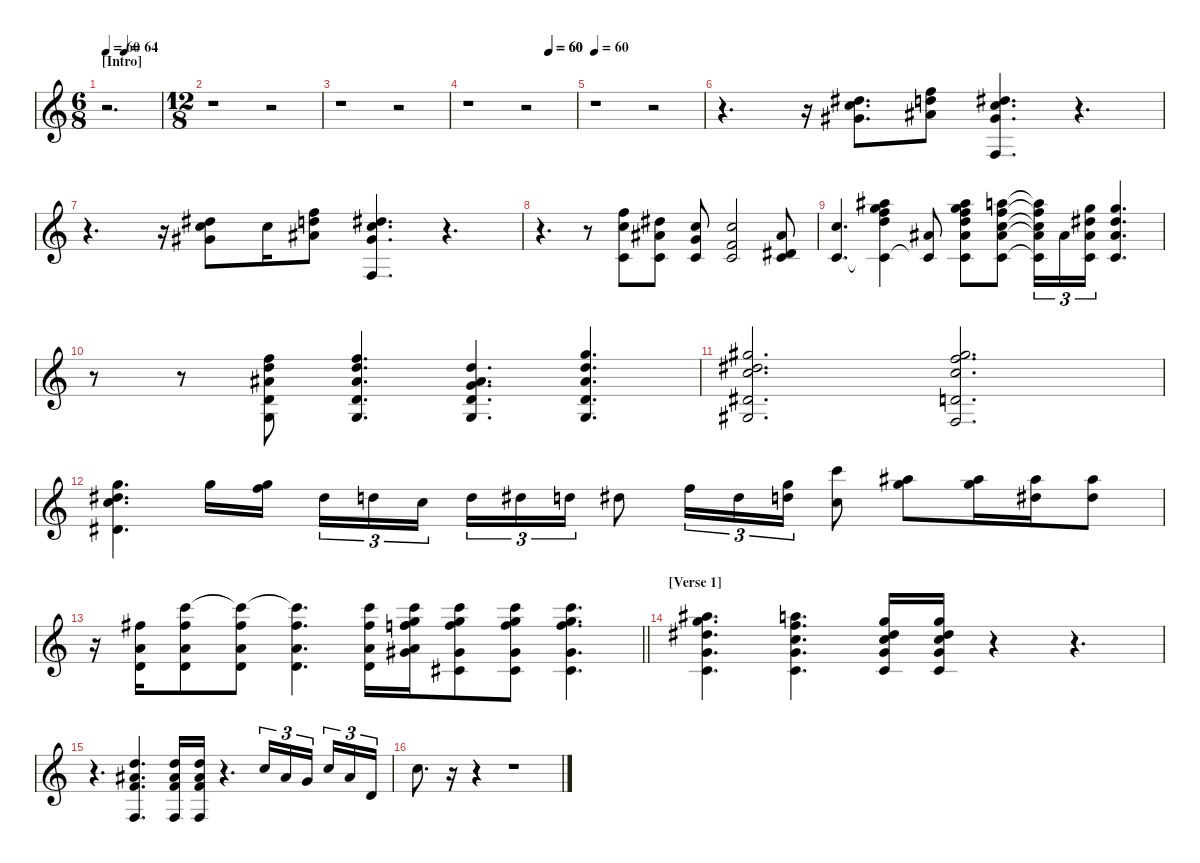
\defaultSystemsLayout 4
\hideDynamics
\bracketExtendMode nobrackets
\singleTrackTrackNamePolicy hidden
\multiTrackTrackNamePolicy hidden
\otherSystemsTrackNameOrientation horizontal
\track ("Keyboard" "org.") {instrument drawbarorgan}
\staff {score}
\tuning (E5 B4 G4 D4 A3 E3)
\ts (6 8)
\beaming (8 3 3)
\section ("" "[Intro]")
\tempo 60
\tempo (64 0.333233)
\clef g2
\ks c
r.2{d dy f instrument drawbarorgan beam Down} |
\ts (12 8)
\beaming (8 3 3 3 3)
r.1{beam Down} r.2{beam Down} |
r.1{beam Down} r.2{beam Down} |
\tempo (60 0.7499)
\tempo (60 0.75)
r.1{beam Down} r.2{beam Down} |
\tempo 60
r.1{beam Down} r.2{beam Down} |
r.4{d beam Down} r.16{beam Down} (4.2{acc #} 5.3 6.4{acc #}).8{d beam Down} (6.2 7.3 8.4{acc #}).8{beam Down} (4.2{acc #} 5.3 6.4{acc #} 1.6).4{d beam Up} r.4{d beam Up} |
r.4{d beam Down} r.16{beam Down} (4.2{acc #} 5.3 6.4{acc #}).8{dy p beam Down} 1.2.16{beam Down} (1.1 3.2 3.3{acc #}).8{dy mf beam Down} (4.2{acc #} 5.3 6.4{acc #} 1.6).4{d dy f beam Up} r.4{d beam Up} |
r.4{d beam Down} r.8{beam Down} (1.1 1.2 3.5).8{beam Up} (4.2{acc #} 3.3{acc #} 3.5).8{beam Up} (1.2 0.3 3.5).8{beam Up} (1.2 3.4 3.5).2{beam Up} (3.3{acc #} 1.4{acc #} 3.5).8{beam Up} |
(1.2 3.5).4{d beam Up} (6.1{acc #} 8.2 10.3 12.4 3.5{t}).4{beam Down} (3.3{acc #} 3.5{t}).8{beam Up} (6.1{acc #} 8.2 10.3 12.4 13.5{acc #} 8.6).8{beam Down} (5.1 6.2 5.3 8.4{acc #} 3.5).8{beam Down} (5.1{t} 6.2{t} 5.3{t} 8.4{t acc #} 3.5{t}).16{tu (3 2) beam Down} 3.3{acc #}.16{tu (3 2) beam Down} (3.1 4.2{acc #} 3.3{acc #} 3.5).16{tu (3 2) beam Down} (3.1 4.2{acc #} 3.3{acc #} 3.5).4{d beam Up} |
r.8{beam Down} r.8{beam Down} (1.1 3.2 3.3{acc #} 0.4 3.6).8{beam Up} (1.1 3.2 3.3{acc #} 0.4 3.6).4{d beam Up} (3.2 3.3{acc #} 5.4 5.5 3.6).4{d beam Up} (3.1 3.2 3.3{acc #} 0.4 3.6).4{d beam Up} |
(4.1{acc #} 4.2{acc #} 5.3 1.4{acc #} 4.6{acc #}).2{d beam Up} (4.1{acc #} 6.2 5.3 0.4 1.6).2{d beam Up} |
(3.1 4.2{acc #} 5.3 1.4{acc #}).4{d beam Down} 3.1.16{beam Down} (3.1 6.2).16{beam Down} 4.2{acc #}.16{tu (3 2) beam Down} 3.2.16{tu (3 2) beam Down} 1.2.16{tu (3 2) beam Down} 3.2.16{tu (3 2) beam Down} 4.2{acc #}.16{tu (3 2) beam Down} 3.2.16{tu (3 2) beam Down} 4.2{acc #}.8{beam Down} 6.2.16{tu (3 2) beam Down} 4.2{acc #}.16{tu (3 2) beam Down} (3.1 3.2).16{tu (3 2) beam Down} (8.1 1.2).8{beam Down} (6.1{acc #} 8.2).8{beam Down} (6.1{acc #} 8.2).16{beam Down} (6.1{acc #} 4.2{acc #}).16{beam Down} (6.1{acc #} 4.2{acc #}).8{beam Down} |
\barLineRight lightlight
r.16{beam Down} (2.1{acc #} 2.3 0.4).16{beam Down} (8.1 7.2{acc #} 2.3 0.4).8{beam Down} (8.1{t} 7.2{acc #} 2.3 0.4).8{beam Down} (8.1{t} 7.2{acc #} 2.3 0.4).4{d beam Down} (8.1 7.2{acc #} 2.3 0.4).16{beam Down} (8.1 8.2 11.3{acc #} 15.4 12.5 16.6{acc #}).16{beam Down} (8.1 8.2 10.3 6.4{acc #} 4.5{acc #}).8{beam Down} (8.1 8.2 10.3 6.4{acc #} 4.5{acc #}).8{beam Down} (8.1 8.2 10.3 6.4{acc #} 4.5{acc #}).4{d beam Down} |
\section ("" "[Verse 1]")
(6.1{acc #} 8.2 8.3{acc #} 5.4 3.5).4{d beam Down} (5.1 6.2 5.3 5.4 3.5).4{d beam Down} (3.1 4.2{acc #} 5.3 5.4 3.5).16{beam Up} (3.1 4.2{acc #} 5.3 5.4 3.5).16{beam Up} r.4{beam Up} r.4{d beam Up} |
r.4{d beam Down} (3.2 3.3{acc #} 3.4 1.6).4{d beam Up} (3.2 3.3{acc #} 3.4 1.6).16{beam Up} (3.2 3.3{acc #} 3.4 1.6).16{beam Up} r.4{d beam Up} 1.2.16{tu (3 2) beam Up} 3.3{acc #}.16{tu (3 2) beam Up} 0.3.16{tu (3 2) beam Up} 1.2.16{tu (3 2) beam Up} 3.3{acc #}.16{tu (3 2) beam Up} 0.4.16{tu (3 2) beam Up} |
1.2.8{d beam Down} r.16{beam Down} r.4{beam Down} r.1{beam Down}
